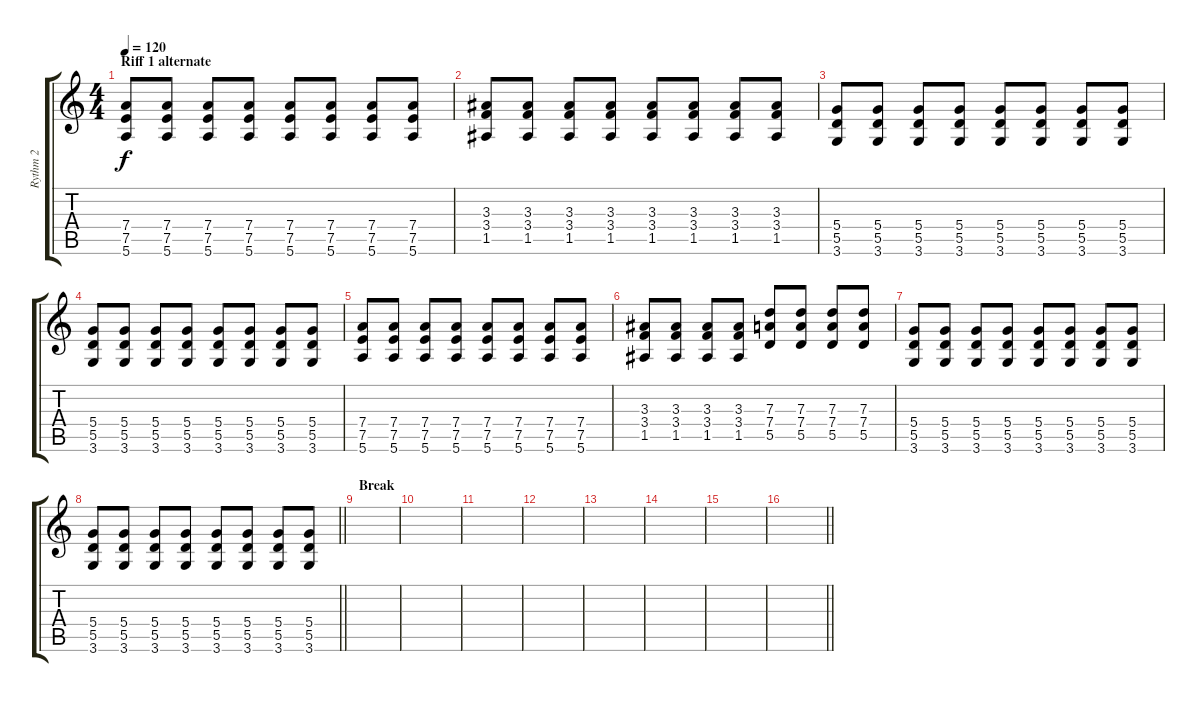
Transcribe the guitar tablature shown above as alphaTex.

\track ("Rythm 2" "Rythm 2") {instrument distortionguitar}
\staff {score tabs}
\tuning (E4 B3 G3 D3 A2 E2) {hide}
\ts (4 4)
\section ("" "Riff 1 alternate")
\tempo 120
\clef g2
\ks c
(7.4 7.5 5.6).8{dy f} (7.4 7.5 5.6).8 (7.4 7.5 5.6).8 (7.4 7.5 5.6).8 (7.4 7.5 5.6).8 (7.4 7.5 5.6).8 (7.4 7.5 5.6).8 (7.4 7.5 5.6).8 |
(3.3 3.4 1.5).8 (3.3 3.4 1.5).8 (3.3 3.4 1.5).8 (3.3 3.4 1.5).8 (3.3 3.4 1.5).8 (3.3 3.4 1.5).8 (3.3 3.4 1.5).8 (3.3 3.4 1.5).8 |
(5.4 5.5 3.6).8 (5.4 5.5 3.6).8 (5.4 5.5 3.6).8 (5.4 5.5 3.6).8 (5.4 5.5 3.6).8 (5.4 5.5 3.6).8 (5.4 5.5 3.6).8 (5.4 5.5 3.6).8 |
(5.4 5.5 3.6).8 (5.4 5.5 3.6).8 (5.4 5.5 3.6).8 (5.4 5.5 3.6).8 (5.4 5.5 3.6).8 (5.4 5.5 3.6).8 (5.4 5.5 3.6).8 (5.4 5.5 3.6).8 |
(7.4 7.5 5.6).8 (7.4 7.5 5.6).8 (7.4 7.5 5.6).8 (7.4 7.5 5.6).8 (7.4 7.5 5.6).8 (7.4 7.5 5.6).8 (7.4 7.5 5.6).8 (7.4 7.5 5.6).8 |
(3.3 3.4 1.5).8 (3.3 3.4 1.5).8 (3.3 3.4 1.5).8 (3.3 3.4 1.5).8 (7.3 7.4 5.5).8 (7.3 7.4 5.5).8 (7.3 7.4 5.5).8 (7.3 7.4 5.5).8 |
(5.4 5.5 3.6).8 (5.4 5.5 3.6).8 (5.4 5.5 3.6).8 (5.4 5.5 3.6).8 (5.4 5.5 3.6).8 (5.4 5.5 3.6).8 (5.4 5.5 3.6).8 (5.4 5.5 3.6).8 |
\barLineRight lightlight
(5.4 5.5 3.6).8 (5.4 5.5 3.6).8 (5.4 5.5 3.6).8 (5.4 5.5 3.6).8 (5.4 5.5 3.6).8 (5.4 5.5 3.6).8 (5.4 5.5 3.6).8 (5.4 5.5 3.6).8 |
\section ("" "Break")
|
|
|
|
|
|
|
\barLineRight lightlight
